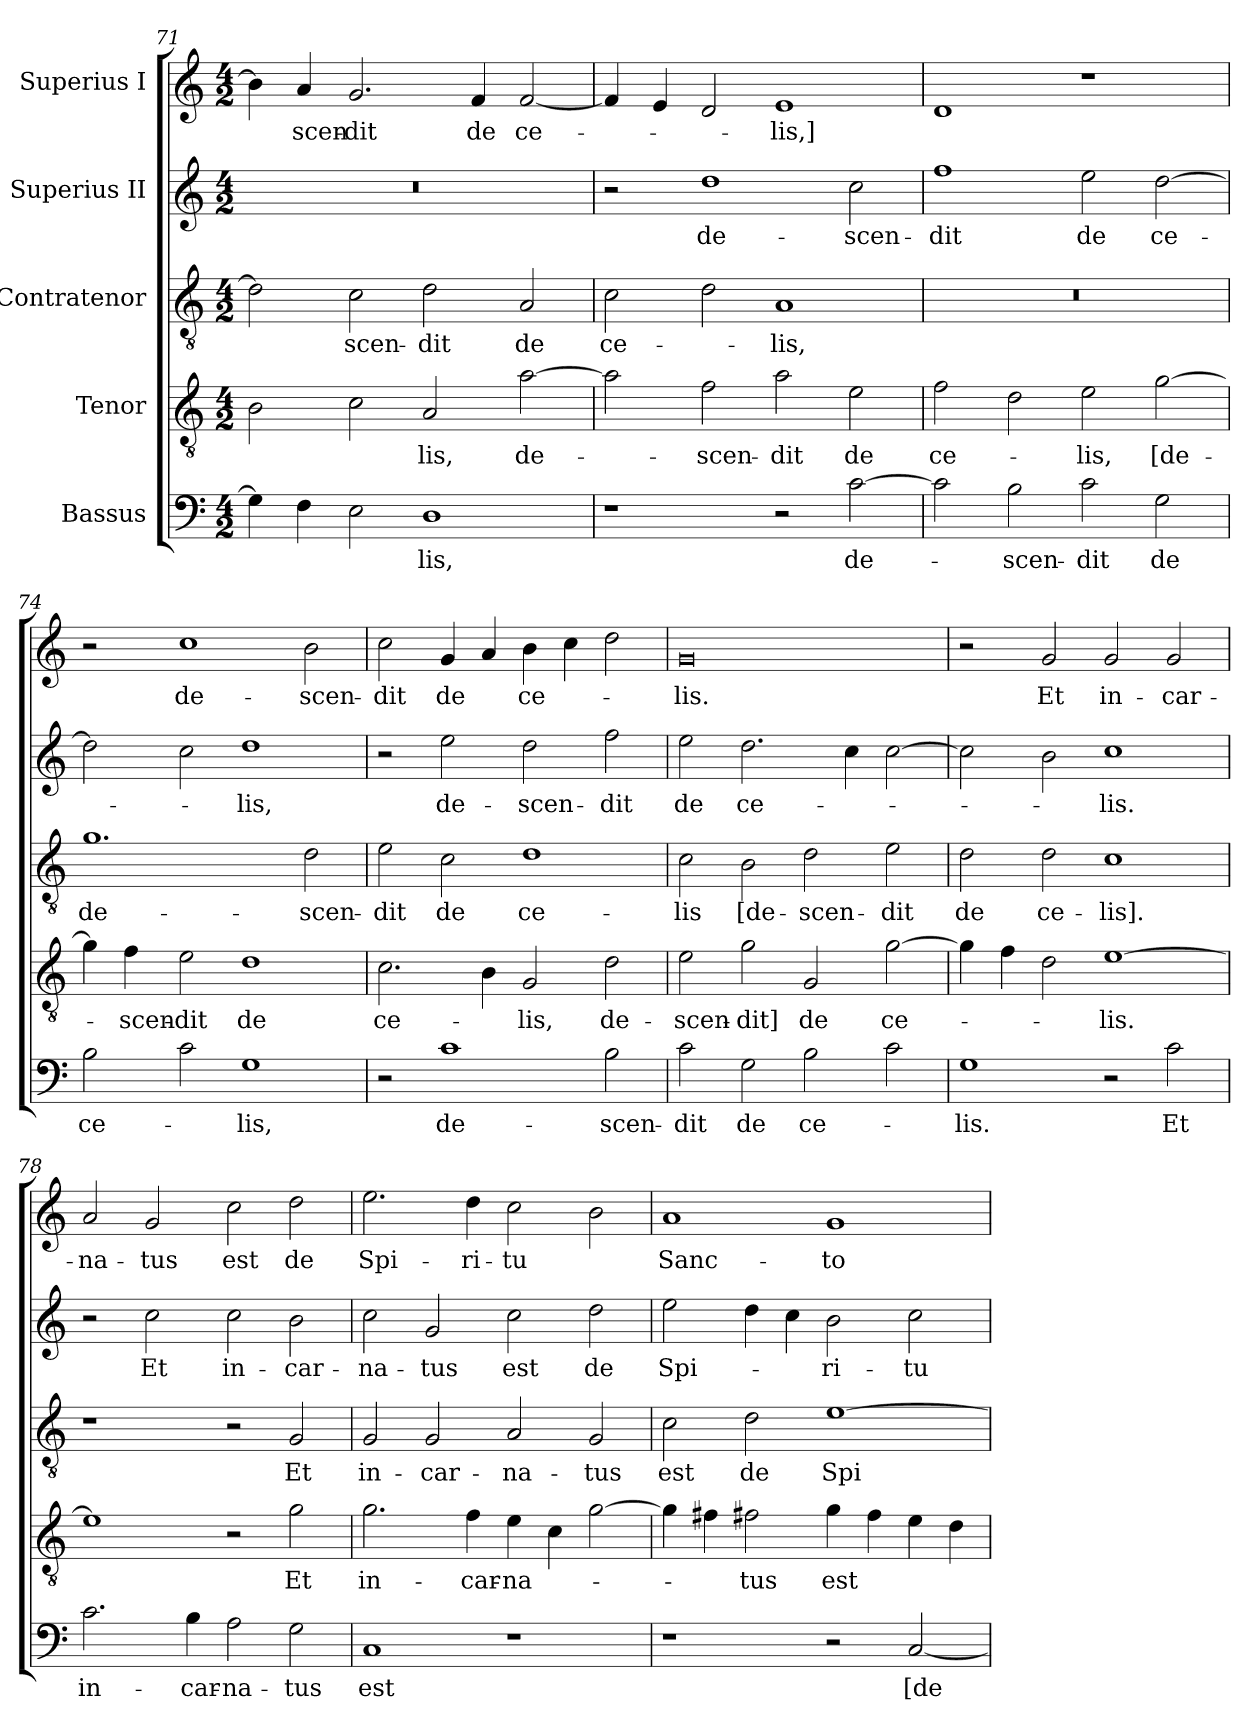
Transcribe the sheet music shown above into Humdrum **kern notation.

**kern	**text	**kern	**text	**kern	**text	**kern	**text	**kern	**text
*part5	*part5	*part4	*part4	*part3	*part3	*part2	*part2	*part1	*part1
*staff5	*staff5	*staff4	*staff4	*staff3	*staff3	*staff2	*staff2	*staff1	*staff1
*I"Bassus	*	*I"Tenor	*	*I"Contratenor	*	*I"Superius II	*	*I"Superius I	*
*clefF4	*	*clefGv2	*	*clefGv2	*	*clefG2	*	*clefG2	*
*k[]	*	*k[]	*	*k[]	*	*k[]	*	*k[]	*
*M4/2	*	*M4/2	*	*M4/2	*	*M4/2	*	*M4/2	*
=71	=71	=71	=71	=71	=71	=71	=71	=71	=71
4G\]	.	2B\	.	2d\]	.	0r	.	4b\]	.
4F\	.	.	.	.	.	.	.	4a/	-scen-
2E\	.	2c\	.	2c\	-scen-	.	.	2.g/	-dit
1D\	-lis,	2A/	-lis,	2d\	-dit	.	.	.	.
.	.	.	.	.	.	.	.	4f/	de
.	.	[2a\	de-	2A/	de	.	.	[2f/	ce-
=72	=72	=72	=72	=72	=72	=72	=72	=72	=72
1r	.	2a\]	.	2c\	ce-	2r	.	4f/]	.
.	.	.	.	.	.	.	.	4e/	.
.	.	2f\	-scen-	2d\	.	1dd\	de-	2d/	.
2r	.	2a\	-dit	1A/	-lis,	.	.	1e/	-lis,]
[2c\	de-	2e\	de	.	.	2cc\	-scen-	.	.
=73	=73	=73	=73	=73	=73	=73	=73	=73	=73
2c\]	.	2f\	ce-	0r	.	1ff\	-dit	1d/	.
2B\	-scen-	2d\	.	.	.	.	.	.	.
2c\	-dit	2e\	-lis,	.	.	2ee\	de	1r	.
2G\	de	[2g\	[de-	.	.	[2dd\	ce-	.	.
=74	=74	=74	=74	=74	=74	=74	=74	=74	=74
2B\	ce-	4g\]	.	1.g\	de-	2dd\]	.	2r	.
.	.	4f\	-scen-	.	.	.	.	.	.
2c\	.	2e\	-dit	.	.	2cc\	.	1cc\	de-
1G\	-lis,	1d\	de	.	.	1dd\	-lis,	.	.
.	.	.	.	2d\	-scen-	.	.	2b\	-scen-
=75	=75	=75	=75	=75	=75	=75	=75	=75	=75
2r	.	2.c\	ce-	2e\	-dit	2r	.	2cc\	-dit
1c\	de-	.	.	2c\	de	2ee\	de-	4g/	de
.	.	4B\	.	.	.	.	.	4a/	.
.	.	2G/	-lis,	1d\	ce-	2dd\	-scen-	4b\	ce-
.	.	.	.	.	.	.	.	4cc\	.
2B\	-scen-	2d\	de-	.	.	2ff\	-dit	2dd\	.
=76	=76	=76	=76	=76	=76	=76	=76	=76	=76
2c\	-dit	2e\	-scen-	2c\	-lis	2ee\	de	0g/	-lis.
2G\	de	2g\	-dit]	2B\	[de-	2.dd\	ce-	.	.
2B\	ce-	2G/	de	2d\	-scen-	.	.	.	.
.	.	.	.	.	.	4cc\	.	.	.
2c\	.	[2g\	ce-	2e\	-dit	[2cc\	.	.	.
=77	=77	=77	=77	=77	=77	=77	=77	=77	=77
1G\	-lis.	4g\]	.	2d\	de	2cc\]	.	2r	.
.	.	4f\	.	.	.	.	.	.	.
.	.	2d\	.	2d\	ce-	2b\	.	2g/	Et
2r	.	[1e\	-lis.	1c\	-lis].	1cc\	-lis.	2g/	in-
2c\	Et	.	.	.	.	.	.	2g/	-car-
=78	=78	=78	=78	=78	=78	=78	=78	=78	=78
2.c\	in-	1e\]	.	1r	.	2r	.	2a/	-na-
.	.	.	.	.	.	2cc\	Et	2g/	-tus
4B\	-car-	.	.	.	.	.	.	.	.
2A\	-na-	2r	.	2r	.	2cc\	in-	2cc\	est
2G\	-tus	2g\	Et	2G/	Et	2b\	-car-	2dd\	de
=79	=79	=79	=79	=79	=79	=79	=79	=79	=79
1C/	est	2.g\	in-	2G/	in-	2cc\	-na-	2.ee\	Spi-
.	.	.	.	2G/	-car-	2g/	-tus	.	.
.	.	4f\	-car-	.	.	.	.	4dd\	-ri-
1r	.	4e\	-na-	2A/	-na-	2cc\	est	2cc\	-tu
.	.	4c\	.	.	.	.	.	.	.
.	.	[2g\	.	2G/	-tus	2dd\	de	2b\	.
=80	=80	=80	=80	=80	=80	=80	=80	=80	=80
1r	.	4g\]	.	2c\	est	2ee\	Spi-	1a/	Sanc-
.	.	4f#X\	.	.	.	.	.	.	.
.	.	2f#X\	-tus	2d\	de	4dd\	.	.	.
.	.	.	.	.	.	4cc\	.	.	.
2r	.	4g\	est	[1e\	Spi-	2b\	-ri-	1g/	-to
.	.	4f#\	.	.	.	.	.	.	.
[2C/	[de	4e\	.	.	.	2cc\	-tu	.	.
.	.	4d\	.	.	.	.	.	.	.
=	=	=	=	=	=	=	=	=	=
*-	*-	*-	*-	*-	*-	*-	*-	*-	*-
